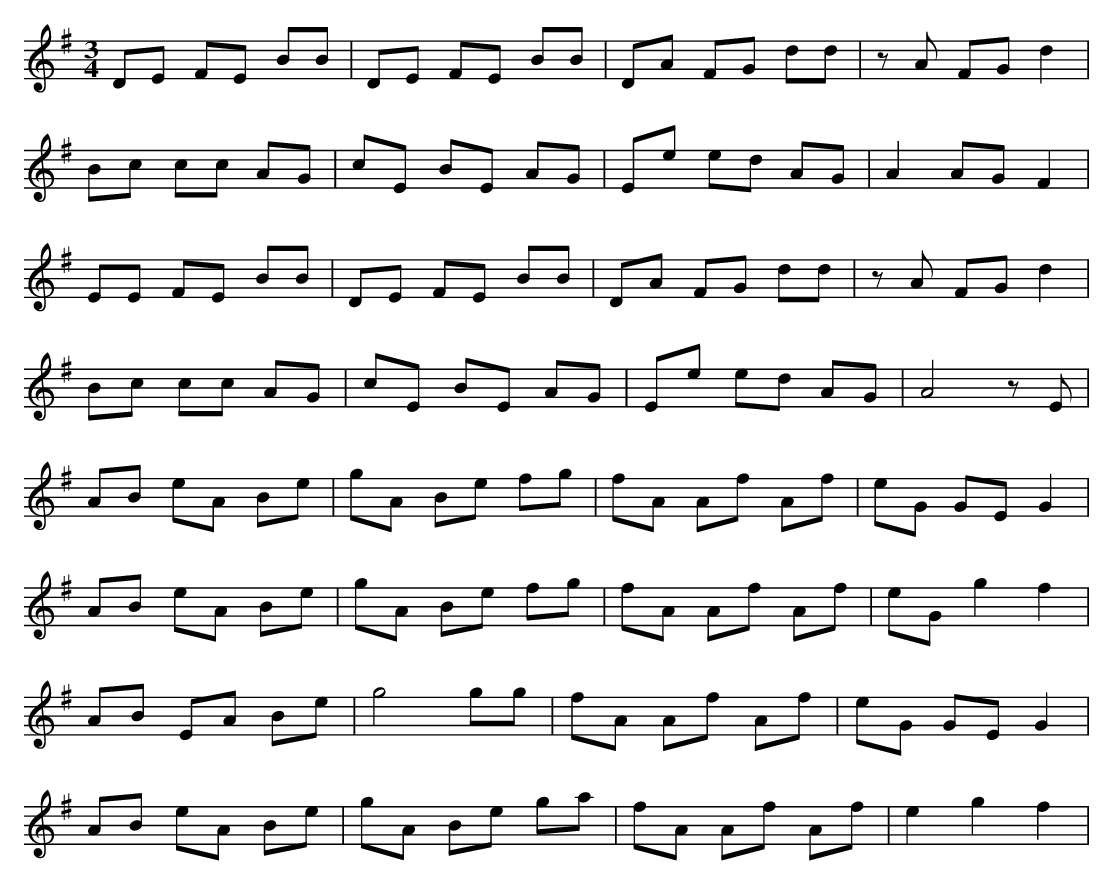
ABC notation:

X:1
M:3/4
K:Emin
DE FE BB|DE FE BB|DA FG dd|zA FG d2|
Bc cc AG|cE BE AG|Ee ed AG|A2 AG F2|
EE FE BB|DE FE BB|DA FG dd|zA FG d2|
Bc cc AG|cE BE AG|Ee ed AG|A4 zE|
AB eA Be|gA Be fg|fA Af Af|eG GE G2|
AB eA Be|gA Be fg|fA Af Af|eG g2 f2|
AB EA Be|g4 gg|fA Af Af|eG GE G2|
AB eA Be|gA Be ga|fA Af Af|e2 g2 f2|
